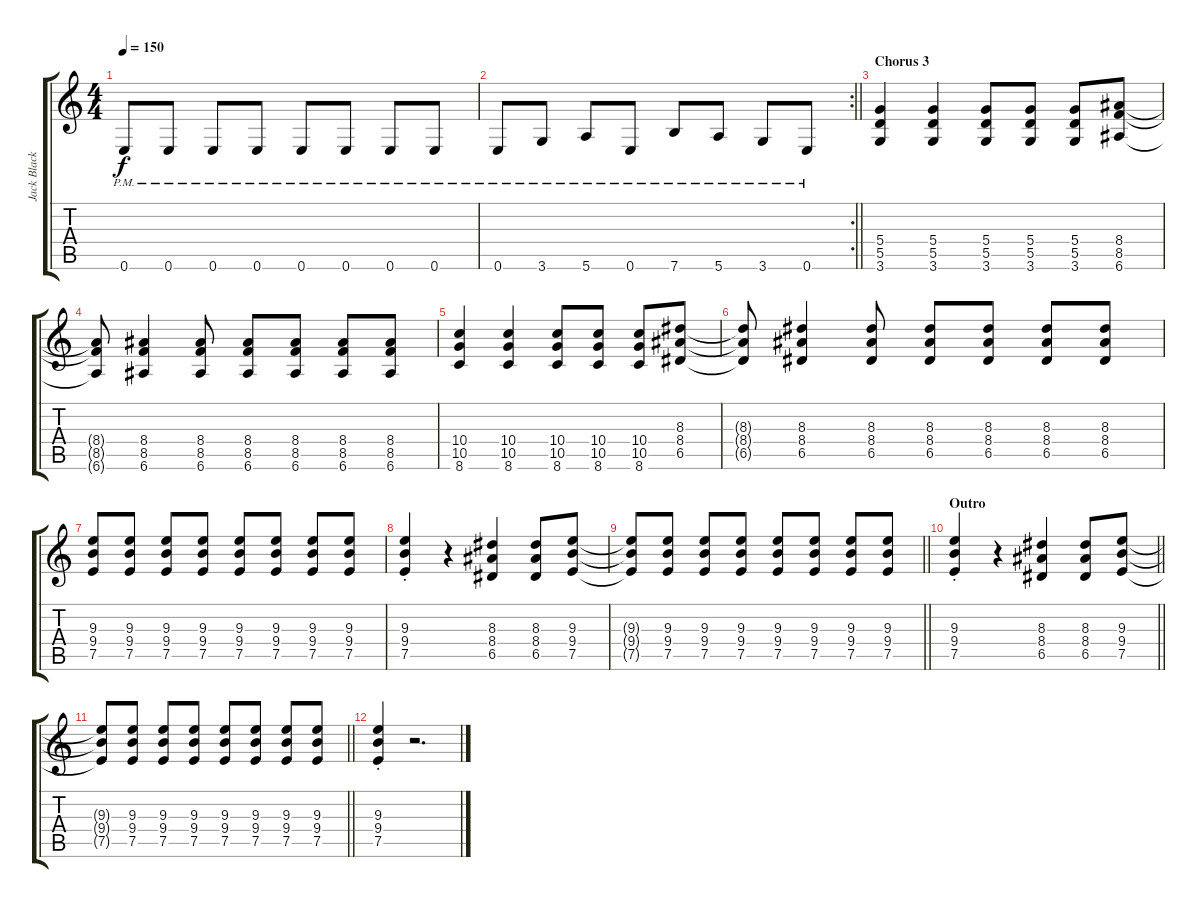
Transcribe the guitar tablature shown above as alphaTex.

\track ("Jack Black (Rythm)" "Jack Black") {instrument overdrivenguitar}
\staff {score tabs}
\tuning (E4 B3 G3 D3 A2 E2) {hide}
\ts (4 4)
\tempo 150
\clef g2
\ks c
0.6{pm}.8{dy f} 0.6{pm}.8 0.6{pm}.8 0.6{pm}.8 0.6{pm}.8 0.6{pm}.8 0.6{pm}.8 0.6{pm}.8 |
\rc 2
\barLineRight lightlight
0.6{pm}.8 3.6{pm}.8 5.6{pm}.8 0.6{pm}.8 7.6{pm}.8 5.6{pm}.8 3.6{pm}.8 0.6{pm}.8 |
\section ("" "Chorus 3")
(5.4 5.5 3.6).4 (5.4 5.5 3.6).4 (5.4 5.5 3.6).8 (5.4 5.5 3.6).8 (5.4 5.5 3.6).8 (8.4 8.5 6.6).8 |
(8.4{t} 8.5{t} 6.6{t}).8 (8.4 8.5 6.6).4 (8.4 8.5 6.6).8 (8.4 8.5 6.6).8 (8.4 8.5 6.6).8 (8.4 8.5 6.6).8 (8.4 8.5 6.6).8 |
(10.4 10.5 8.6).4 (10.4 10.5 8.6).4 (10.4 10.5 8.6).8 (10.4 10.5 8.6).8 (10.4 10.5 8.6).8 (8.3 8.4 6.5).8 |
(8.3{t} 8.4{t} 6.5{t}).8 (8.3 8.4 6.5).4 (8.3 8.4 6.5).8 (8.3 8.4 6.5).8 (8.3 8.4 6.5).8 (8.3 8.4 6.5).8 (8.3 8.4 6.5).8 |
(9.3 9.4 7.5).8 (9.3 9.4 7.5).8 (9.3 9.4 7.5).8 (9.3 9.4 7.5).8 (9.3 9.4 7.5).8 (9.3 9.4 7.5).8 (9.3 9.4 7.5).8 (9.3 9.4 7.5).8 |
(9.3{st} 9.4{st} 7.5{st}).4 r.4 (8.3 8.4 6.5).4 (8.3 8.4 6.5).8 (9.3 9.4 7.5).8 |
\barLineRight lightlight
(9.3{t} 9.4{t} 7.5{t}).8 (9.3 9.4 7.5).8 (9.3 9.4 7.5).8 (9.3 9.4 7.5).8 (9.3 9.4 7.5).8 (9.3 9.4 7.5).8 (9.3 9.4 7.5).8 (9.3 9.4 7.5).8 |
\section ("" "Outro")
\barLineRight lightlight
(9.3{st} 9.4{st} 7.5{st}).4 r.4 (8.3 8.4 6.5).4 (8.3 8.4 6.5).8 (9.3 9.4 7.5).8 |
\barLineRight lightlight
(9.3{t} 9.4{t} 7.5{t}).8 (9.3 9.4 7.5).8 (9.3 9.4 7.5).8 (9.3 9.4 7.5).8 (9.3 9.4 7.5).8 (9.3 9.4 7.5).8 (9.3 9.4 7.5).8 (9.3 9.4 7.5).8 |
(9.3{st} 9.4{st} 7.5{st}).4 r.2{d}
